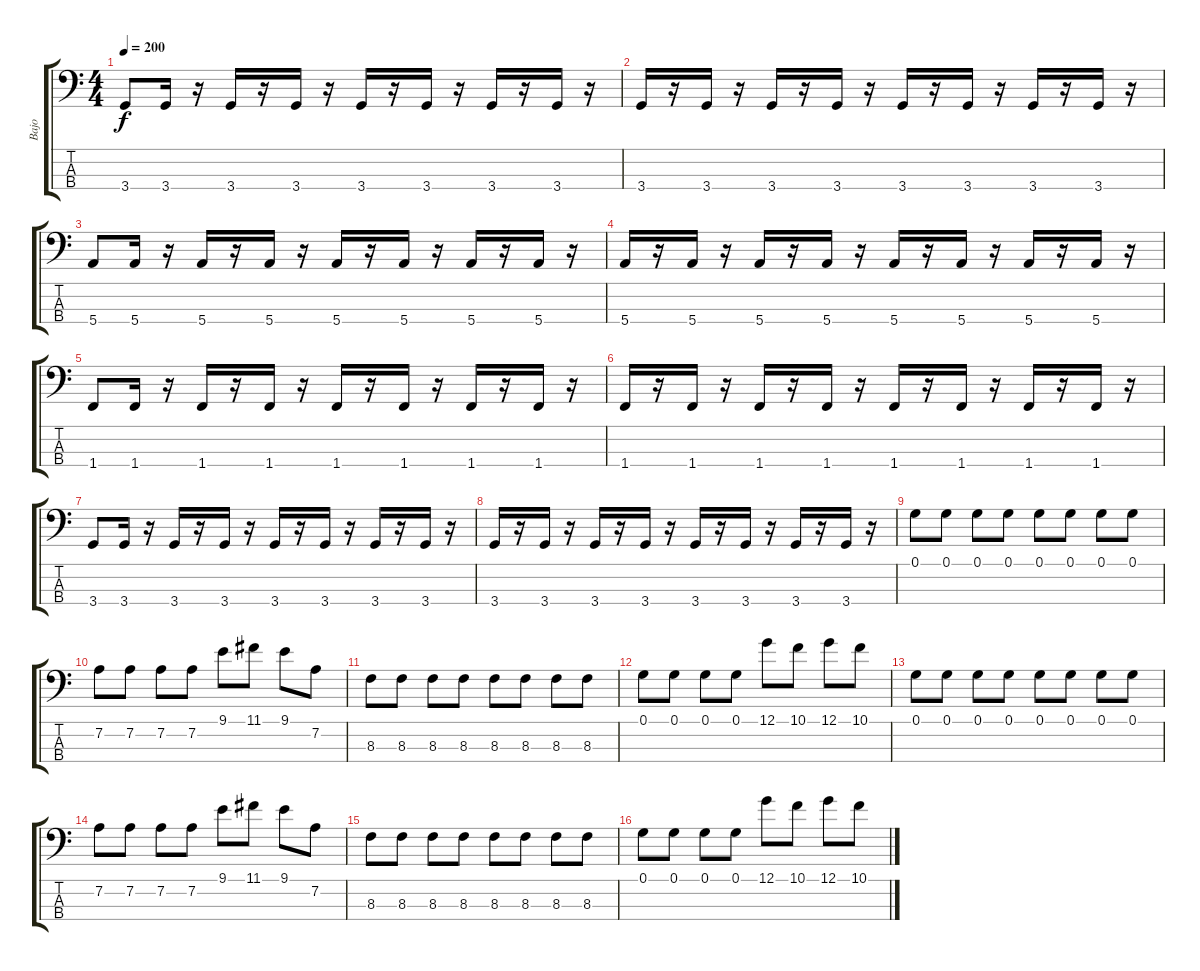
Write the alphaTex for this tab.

\track ("Bajo" "Bajo") {instrument electricbassfinger}
\staff {score tabs}
\tuning (G2 D2 A1 E1) {hide}
\ts (4 4)
\tempo 200
\clef f4
\ks c
3.4.8{dy f} 3.4.16 r.16 3.4.16 r.16 3.4.16 r.16 3.4.16 r.16 3.4.16 r.16 3.4.16 r.16 3.4.16 r.16 |
3.4.16 r.16 3.4.16 r.16 3.4.16 r.16 3.4.16 r.16 3.4.16 r.16 3.4.16 r.16 3.4.16 r.16 3.4.16 r.16 |
5.4.8 5.4.16 r.16 5.4.16 r.16 5.4.16 r.16 5.4.16 r.16 5.4.16 r.16 5.4.16 r.16 5.4.16 r.16 |
5.4.16 r.16 5.4.16 r.16 5.4.16 r.16 5.4.16 r.16 5.4.16 r.16 5.4.16 r.16 5.4.16 r.16 5.4.16 r.16 |
1.4.8 1.4.16 r.16 1.4.16 r.16 1.4.16 r.16 1.4.16 r.16 1.4.16 r.16 1.4.16 r.16 1.4.16 r.16 |
1.4.16 r.16 1.4.16 r.16 1.4.16 r.16 1.4.16 r.16 1.4.16 r.16 1.4.16 r.16 1.4.16 r.16 1.4.16 r.16 |
3.4.8 3.4.16 r.16 3.4.16 r.16 3.4.16 r.16 3.4.16 r.16 3.4.16 r.16 3.4.16 r.16 3.4.16 r.16 |
3.4.16 r.16 3.4.16 r.16 3.4.16 r.16 3.4.16 r.16 3.4.16 r.16 3.4.16 r.16 3.4.16 r.16 3.4.16 r.16 |
0.1.8 0.1.8 0.1.8 0.1.8 0.1.8 0.1.8 0.1.8 0.1.8 |
7.2.8 7.2.8 7.2.8 7.2.8 9.1.8 11.1.8 9.1.8 7.2.8 |
8.3.8 8.3.8 8.3.8 8.3.8 8.3.8 8.3.8 8.3.8 8.3.8 |
0.1.8 0.1.8 0.1.8 0.1.8 12.1.8 10.1.8 12.1.8 10.1.8 |
0.1.8 0.1.8 0.1.8 0.1.8 0.1.8 0.1.8 0.1.8 0.1.8 |
7.2.8 7.2.8 7.2.8 7.2.8 9.1.8 11.1.8 9.1.8 7.2.8 |
8.3.8 8.3.8 8.3.8 8.3.8 8.3.8 8.3.8 8.3.8 8.3.8 |
0.1.8 0.1.8 0.1.8 0.1.8 12.1.8 10.1.8 12.1.8 10.1.8
